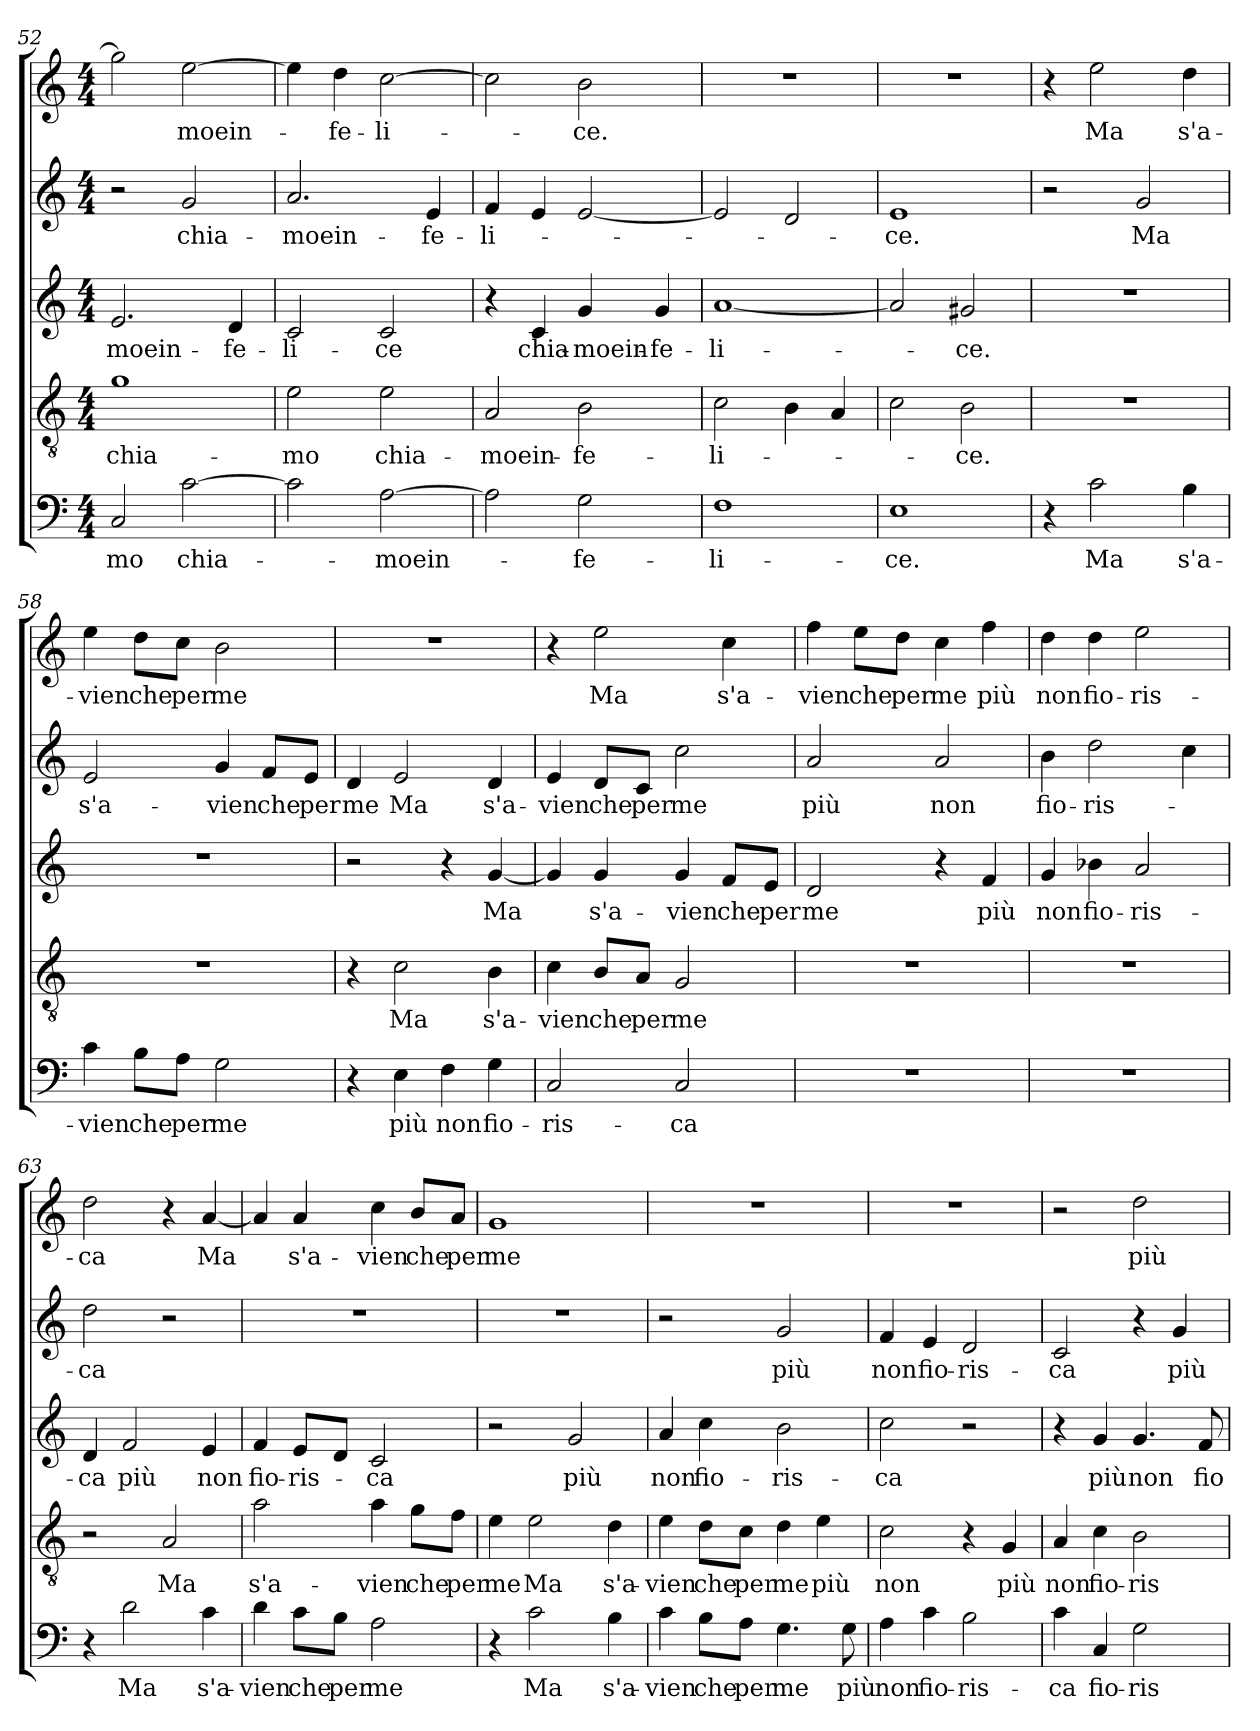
**kern	**text	**kern	**text	**kern	**text	**kern	**text	**kern	**text
*part5	*part5	*part4	*part4	*part3	*part3	*part2	*part2	*part1	*part1
*staff5	*staff5	*staff4	*staff4	*staff3	*staff3	*staff2	*staff2	*staff1	*staff1
*clefF4	*	*clefGv2	*	*clefG2	*	*clefG2	*	*clefG2	*
*k[]	*	*k[]	*	*k[]	*	*k[]	*	*k[]	*
*M4/4	*	*M4/4	*	*M4/4	*	*M4/4	*	*M4/4	*
=52	=52	=52	=52	=52	=52	=52	=52	=52	=52
2C/	mo	1g\	chia-	2.e/	moein-	2r	.	2gg\]	.
[2c\	chia-	.	.	.	.	2g/	chia-	[2ee\	moein-
.	.	.	.	4d/	fe-	.	.	.	.
=53	=53	=53	=53	=53	=53	=53	=53	=53	=53
2c\]	.	2e\	mo	2c/	li-	2.a/	moein-	4ee\]	.
.	.	.	.	.	.	.	.	4dd\	fe-
[2A\	moein-	2e\	chia-	2c/	ce	.	.	[2cc\	li-
.	.	.	.	.	.	4e/	fe-	.	.
=54	=54	=54	=54	=54	=54	=54	=54	=54	=54
2A\]	.	2A/	moein-	4r	.	4f/	li-	2cc\]	.
.	.	.	.	4c/	chia-	4e/	.	.	.
2G\	fe-	2B\	fe-	4g/	moein-	[2e/	.	2b\	ce.
.	.	.	.	4g/	fe-	.	.	.	.
=55	=55	=55	=55	=55	=55	=55	=55	=55	=55
1F\	li-	2c\	li-	[1a/	li-	2e/]	.	1r	.
.	.	4B\	.	.	.	2d/	.	.	.
.	.	4A/	.	.	.	.	.	.	.
=56	=56	=56	=56	=56	=56	=56	=56	=56	=56
1E\	ce.	2c\	.	2a/]	.	1e/	ce.	1r	.
.	.	2B\	ce.	2g#X/	ce.	.	.	.	.
=57	=57	=57	=57	=57	=57	=57	=57	=57	=57
4r	.	1r	.	1r	.	2r	.	4r	.
2c\	Ma	.	.	.	.	.	.	2ee\	Ma
.	.	.	.	.	.	2g/	Ma	.	.
4B\	s'a-	.	.	.	.	.	.	4dd\	s'a-
=58	=58	=58	=58	=58	=58	=58	=58	=58	=58
4c\	vien	1r	.	1r	.	2e/	s'a-	4ee\	vien
8B\L	che	.	.	.	.	.	.	8dd\L	che
8A\J	per	.	.	.	.	.	.	8cc\J	per
2G\	me	.	.	.	.	4g/	vien	2b\	me
.	.	.	.	.	.	8f/L	che	.	.
.	.	.	.	.	.	8e/J	per	.	.
=59	=59	=59	=59	=59	=59	=59	=59	=59	=59
4r	.	4r	.	2r	.	4d/	me	1r	.
4E\	più	2c\	Ma	.	.	2e/	Ma	.	.
4F\	non	.	.	4r	.	.	.	.	.
4G\	fio-	4B\	s'a-	[4g/	Ma	4d/	s'a-	.	.
=60	=60	=60	=60	=60	=60	=60	=60	=60	=60
2C/	ris-	4c\	vien	4g/]	.	4e/	vien	4r	.
.	.	8B/L	che	4g/	s'a-	8d/L	che	2ee\	Ma
.	.	8A/J	per	.	.	8c/J	per	.	.
2C/	ca	2G/	me	4g/	vien	2cc\	me	.	.
.	.	.	.	8f/L	che	.	.	4cc\	s'a-
.	.	.	.	8e/J	per	.	.	.	.
=61	=61	=61	=61	=61	=61	=61	=61	=61	=61
1r	.	1r	.	2d/	me	2a/	più	4ff\	vien
.	.	.	.	.	.	.	.	8ee\L	che
.	.	.	.	.	.	.	.	8dd\J	per
.	.	.	.	4r	.	2a/	non	4cc\	me
.	.	.	.	4f/	più	.	.	4ff\	più
=62	=62	=62	=62	=62	=62	=62	=62	=62	=62
1r	.	1r	.	4g/	non	4b\	fio-	4dd\	non
.	.	.	.	4b-X\	fio-	2dd\	ris-	4dd\	fio-
.	.	.	.	2a/	ris-	.	.	2ee\	ris-
.	.	.	.	.	.	4cc\	.	.	.
=63	=63	=63	=63	=63	=63	=63	=63	=63	=63
4r	.	2r	.	4d/	ca	2dd\	ca	2dd\	ca
2d\	Ma	.	.	2f/	più	.	.	.	.
.	.	2A/	Ma	.	.	2r	.	4r	.
4c\	s'a-	.	.	4e/	non	.	.	[4a/	Ma
=64	=64	=64	=64	=64	=64	=64	=64	=64	=64
4d\	vien	2a\	s'a-	4f/	fio-	1r	.	4a/]	.
8c\L	che	.	.	8e/L	ris-	.	.	4a/	s'a-
8B\J	per	.	.	8d/J	.	.	.	.	.
2A\	me	4a\	vien	2c/	ca	.	.	4cc\	vien
.	.	8g\L	che	.	.	.	.	8b/L	che
.	.	8f\J	per	.	.	.	.	8a/J	per
=65	=65	=65	=65	=65	=65	=65	=65	=65	=65
4r	.	4e\	me	2r	.	1r	.	1g/	me
2c\	Ma	2e\	Ma	.	.	.	.	.	.
.	.	.	.	2g/	più	.	.	.	.
4B\	s'a-	4d\	s'a-	.	.	.	.	.	.
=66	=66	=66	=66	=66	=66	=66	=66	=66	=66
4c\	vien	4e\	vien	4a/	non	2r	.	1r	.
8B\L	che	8d\L	che	4cc\	fio-	.	.	.	.
8A\J	per	8c\J	per	.	.	.	.	.	.
4.G\	me	4d\	me	2b\	ris-	2g/	più	.	.
.	.	4e\	più	.	.	.	.	.	.
8G\	più	.	.	.	.	.	.	.	.
=67	=67	=67	=67	=67	=67	=67	=67	=67	=67
4A\	non	2c\	non	2cc\	ca	4f/	non	1r	.
4c\	fio-	.	.	.	.	4e/	fio-	.	.
2B\	ris-	4r	.	2r	.	2d/	ris-	.	.
.	.	4G/	più	.	.	.	.	.	.
=68	=68	=68	=68	=68	=68	=68	=68	=68	=68
4c\	ca	4A/	non	4r	.	2c/	ca	2r	.
4C/	fio-	4c\	fio-	4g/	più	.	.	.	.
2G\	ris-	2B\	ris-	4.g/	non	4r	.	2dd\	più
.	.	.	.	.	.	4g/	più	.	.
.	.	.	.	8f/	fio-	.	.	.	.
=	=	=	=	=	=	=	=	=	=
*-	*-	*-	*-	*-	*-	*-	*-	*-	*-
